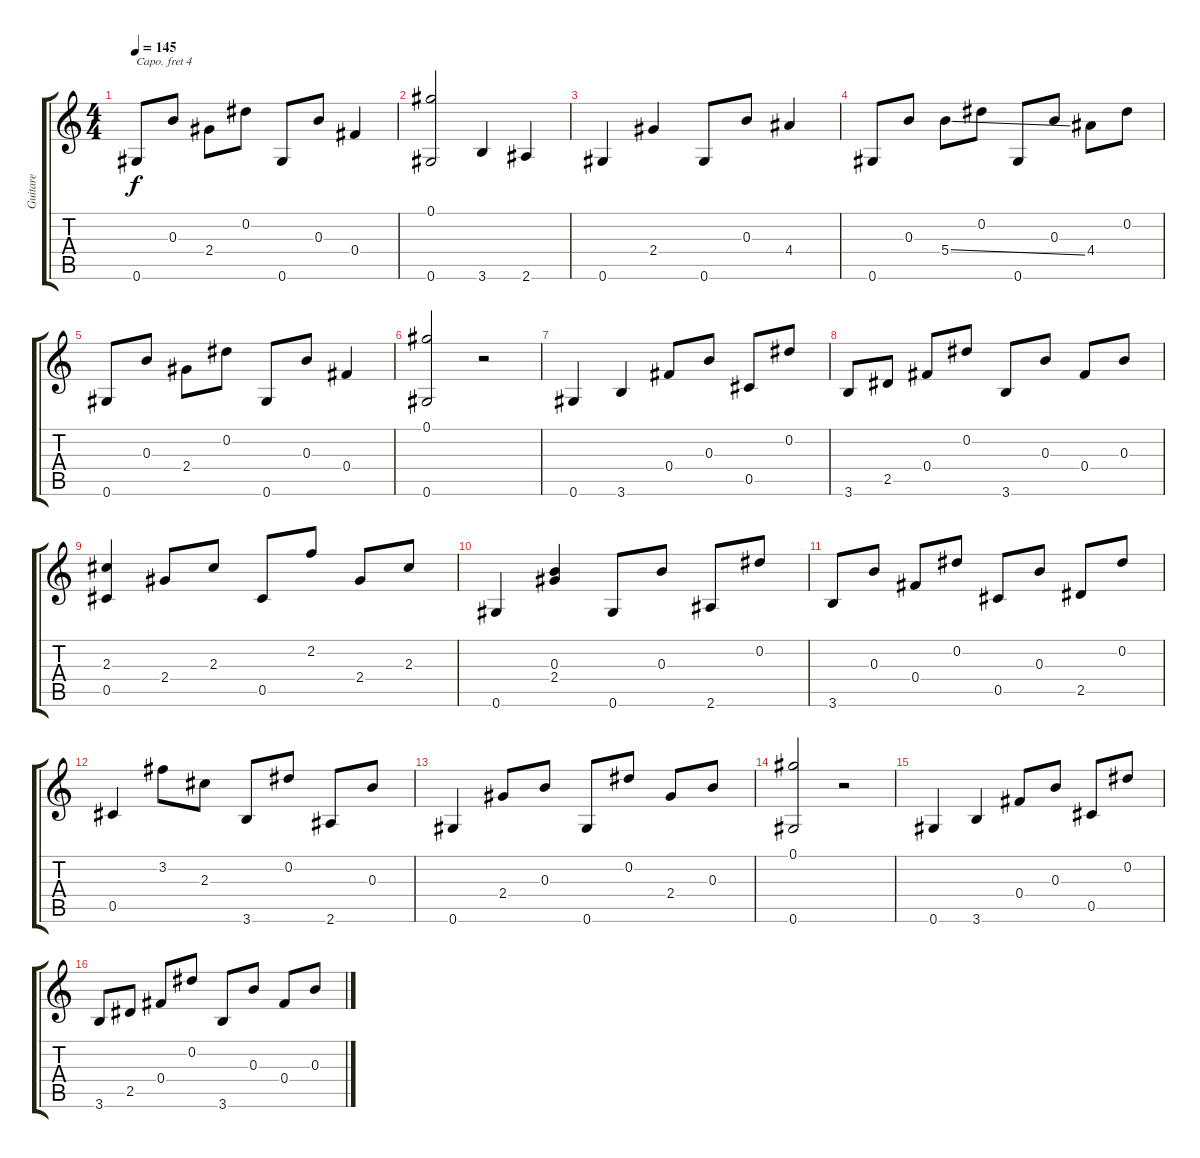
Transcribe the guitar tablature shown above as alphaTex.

\track ("Guitare" "Guitare") {instrument acousticguitarsteel}
\staff {score tabs}
\capo 4
\tuning (E4 B3 G3 D3 A2 E2) {hide}
\ts (4 4)
\tempo 145
\clef g2
\ks c
0.6.8{dy f} 0.3.8 2.4.8 0.2.8 0.6.8 0.3.8 0.4.4 |
(0.1 0.6).2 3.6.4 2.6.4 |
0.6.4 2.4.4 0.6.8 0.3.8 4.4.4 |
0.6.8 0.3.8 5.4{ss}.8 0.2.8 0.6.8 0.3.8 4.4.8 0.2.8 |
0.6.8 0.3.8 2.4.8 0.2.8 0.6.8 0.3.8 0.4.4 |
(0.1 0.6).2 r.2 |
0.6.4 3.6.4 0.4.8 0.3.8 0.5.8 0.2.8 |
3.6.8 2.5.8 0.4.8 0.2.8 3.6.8 0.3.8 0.4.8 0.3.8 |
(2.3 0.5).4 2.4.8 2.3.8 0.5.8 2.2.8 2.4.8 2.3.8 |
0.6.4 (0.3 2.4).4 0.6.8 0.3.8 2.6.8 0.2.8 |
3.6.8 0.3.8 0.4.8 0.2.8 0.5.8 0.3.8 2.5.8 0.2.8 |
0.5.4 3.2.8 2.3.8 3.6.8 0.2.8 2.6.8 0.3.8 |
0.6.4 2.4.8 0.3.8 0.6.8 0.2.8 2.4.8 0.3.8 |
(0.1 0.6).2 r.2 |
0.6.4 3.6.4 0.4.8 0.3.8 0.5.8 0.2.8 |
3.6.8 2.5.8 0.4.8 0.2.8 3.6.8 0.3.8 0.4.8 0.3.8
